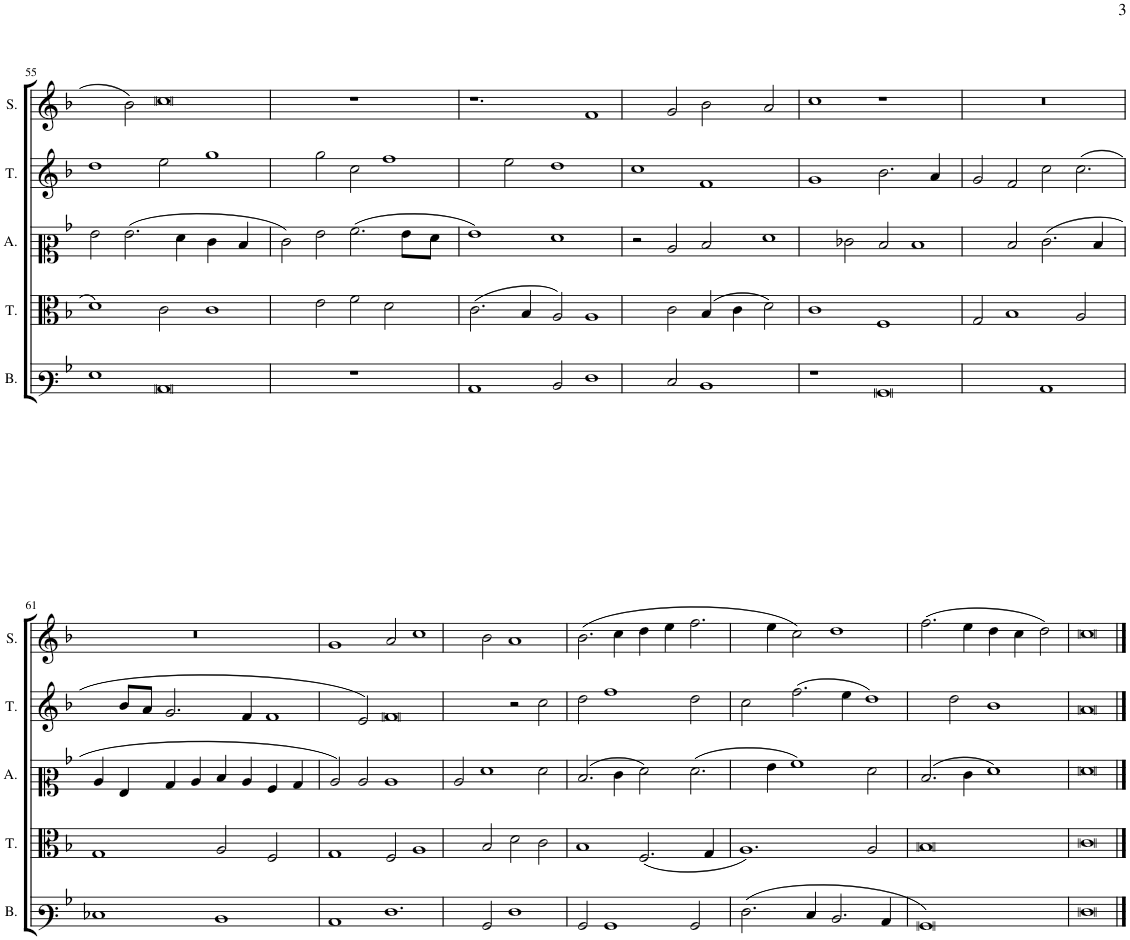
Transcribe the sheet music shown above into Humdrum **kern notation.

**kern	**kern	**kern	**kern	**kern
*part5	*part4	*part3	*part2	*part1
*staff5	*staff4	*staff3	*staff2	*staff1
*I"Bass	*I"Tenor	*I"Alto	*I"Tenor	*I"Soprano
*I'B.	*I'T.	*I'A.	*I'T.	*I'S.
!!LO:PB:g=z
*clefF3	*clefC3	*clefC2	*clefG2	*clefG2
*k[b-]	*k[b-]	*k[b-]	*k[b-]	*k[b-]
*M4/2	*M4/2	*M4/2	*M4/2	*M4/2
=55	=55	=55	=55	=55
1G	1d	2g\	1dd	2cc\]
.	.	(2.g\	.	2b-\
[1C	2c\	.	2ee\	[1cc
.	.	4f\	.	.
.	[2c	4e\	[2gg	.
.	.	4d/	.	.
=56	=56	=56	=56	=56
1C]	2c\]	2e\)	2gg\]	1cc]
.	2e\	2g\	2gg\	.
1r	2f\	(2.a\	2cc\	1r
.	2d\	.	[2ff	.
.	.	8g\L	.	.
.	.	8f\J	.	.
=57	=57	=57	=57	=57
1C	(2.c\	1g)	2ff\]	1.r
.	.	.	2ee\	.
.	4B-/	.	.	.
2D/	2A/)	1f	1dd	.
[2F	[2A	.	.	[2f
=58	=58	=58	=58	=58
2F\]	2A/]	2r	1cc	2f/]
2E/	2c\	2c/	.	2g/
1D	(4B-/	2d/	1f	2b-\
.	4c\	.	.	.
.	2d\)	[2f	.	2a/
=59	=59	=59	=59	=59
1r	1c	2f\]	1g	1cc
.	.	2e-X\	.	.
[1BB-	1F	2d/	2.b-\	1r
.	.	[2d	.	.
.	.	.	4a/	.
=60	=60	=60	=60	=60
1BB-]	2G/	2d/]	2g/	0r
.	1B-	2d/	2f/	.
1C	.	(2.e\	2cc\	.
!	!	!	!LO:N:vis=2.	!
.	2A/	.	([2cc\	.
.	.	4d/	.	.
!!LO:LB:g=z
=61	=61	=61	=61	=61
1E-X	1G	4c/	4cc\]	0r
.	.	4G/	8b-/L	.
.	.	.	8a/J	.
.	.	4B-/	2.g/	.
.	.	4c/	.	.
1D	2A/	4d/	.	.
.	.	4c/	4f/	.
.	2F/	4A/	[2f	.
.	.	4B-/	.	.
=62	=62	=62	=62	=62
1C	1G	2c/)	2f/]	1g
.	.	2c/	2e/)	.
!LO:N:vis=1.	!	!	!	!
[1F	2F/	1c	[1f	2a/
.	[2A	.	.	[2cc
=63	=63	=63	=63	=63
2F\]	2A/]	2c/	1f]	2cc\]
2BB-/	2B-/	1f	.	2b-\
1F	2d\	.	2r	1a
.	2c\	2f\	2cc\	.
=64	=64	=64	=64	=64
2BB-/	1B-	(2.d/	2dd\	(2.b-\
1BB-	.	.	1ff	.
.	.	4e\	.	4cc\
.	(2.F/	2f\)	.	4dd\
.	.	.	.	4ee\
!	!	!LO:N:vis=2.	!	!LO:N:vis=2.
2BB-/	.	([2f\	2dd\	[2ff\
.	4G/	.	.	.
=65	=65	=65	=65	=65
(2.F\	1.A)	4f\]	2cc\	4ff\]
.	.	4g\	.	4ee\
.	.	1a)	(2.ff\	2cc\)
4E/	.	.	.	.
2.D/	.	.	.	1dd
.	.	.	4ee\	.
.	2A/	2f\	[2dd)	.
4C/	.	.	.	.
=66	=66	=66	=66	=66
0BB-)	0B-	(2.d/	2dd\]	(2.ff\
.	.	.	2dd\	.
.	.	4e\	.	4ee\
.	.	1f)	1b-	4dd\
.	.	.	.	4cc\
.	.	.	.	2dd\)
=67	=67	=67	=67	=67
0F	0c	0f	0a	0cc
==	==	==	==	==
*-	*-	*-	*-	*-
